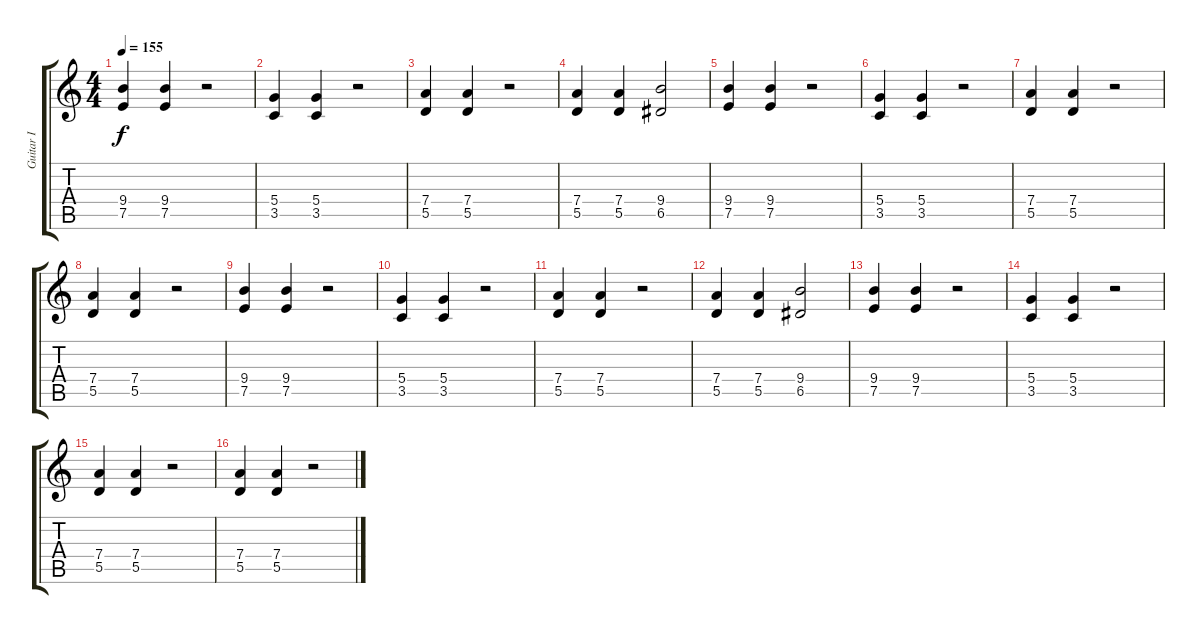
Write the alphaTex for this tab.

\track ("Guitar I" "Guitar I") {instrument distortionguitar}
\staff {score tabs}
\tuning (E4 B3 G3 D3 A2 E2) {hide}
\ts (4 4)
\tempo 155
\clef g2
\ks c
(9.4 7.5).4{dy f} (9.4 7.5).4 r.2 |
(5.4 3.5).4 (5.4 3.5).4 r.2 |
(7.4 5.5).4 (7.4 5.5).4 r.2 |
(7.4 5.5).4 (7.4 5.5).4 (9.4 6.5).2 |
(9.4 7.5).4 (9.4 7.5).4 r.2 |
(5.4 3.5).4 (5.4 3.5).4 r.2 |
(7.4 5.5).4 (7.4 5.5).4 r.2 |
(7.4 5.5).4 (7.4 5.5).4 r.2 |
(9.4 7.5).4 (9.4 7.5).4 r.2 |
(5.4 3.5).4 (5.4 3.5).4 r.2 |
(7.4 5.5).4 (7.4 5.5).4 r.2 |
(7.4 5.5).4 (7.4 5.5).4 (9.4 6.5).2 |
(9.4 7.5).4 (9.4 7.5).4 r.2 |
(5.4 3.5).4 (5.4 3.5).4 r.2 |
(7.4 5.5).4 (7.4 5.5).4 r.2 |
(7.4 5.5).4 (7.4 5.5).4 r.2
